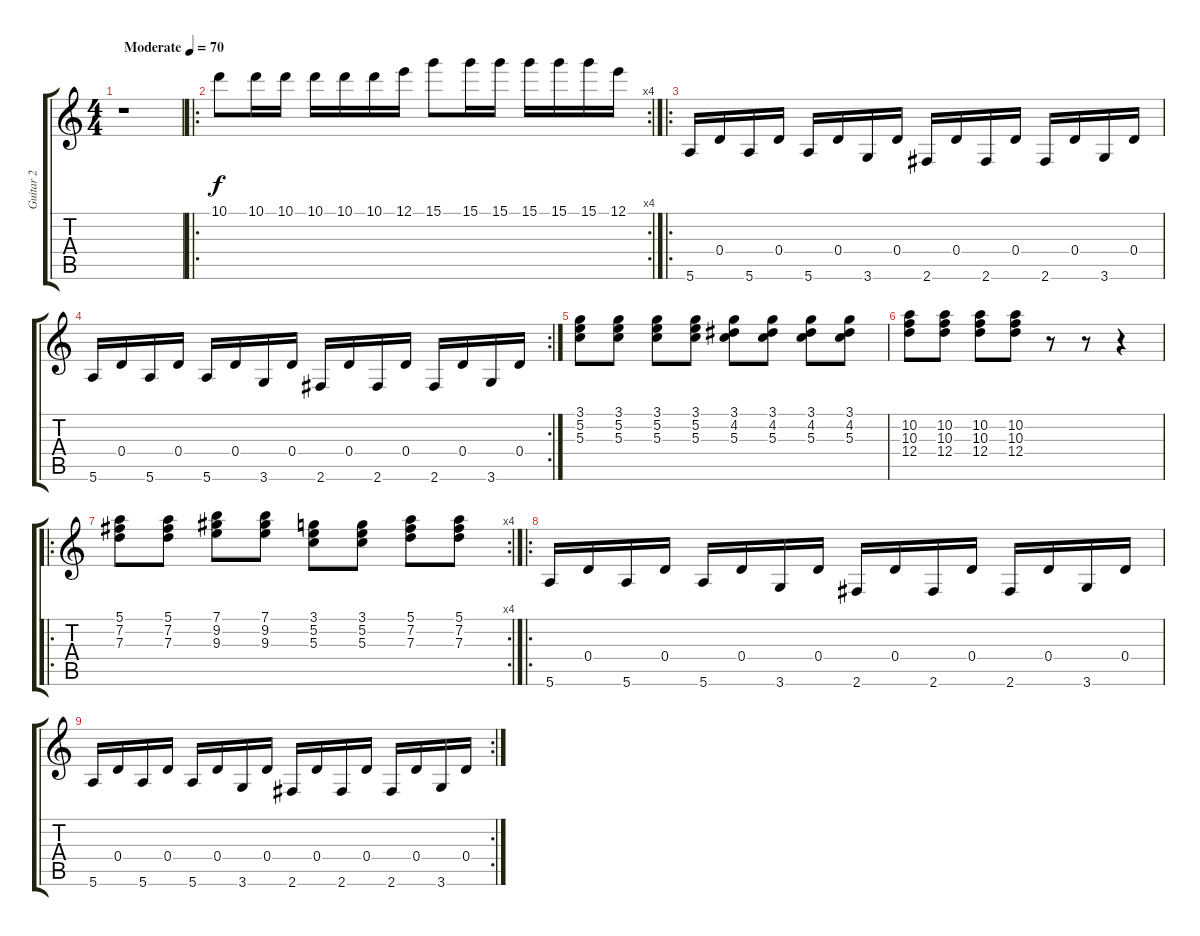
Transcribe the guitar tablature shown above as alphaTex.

\track ("Guitar 2" "Guitar 2") {instrument acousticguitarsteel}
\staff {score tabs}
\tuning (E4 B3 G3 D3 A2 E2) {hide}
\ts (4 4)
\tempo (70 "Moderate")
\clef g2
\ks c
r.1{dy f instrument acousticguitarsteel} |
\ro
\rc 4
10.1.8 10.1.16 10.1.16 10.1.16 10.1.16 10.1.16 12.1.16 15.1.8 15.1.16 15.1.16 15.1.16 15.1.16 15.1.16 12.1.16 |
\ro
5.6.16 0.4.16 5.6.16 0.4.16 5.6.16 0.4.16 3.6.16 0.4.16 2.6.16 0.4.16 2.6.16 0.4.16 2.6.16 0.4.16 3.6.16 0.4.16 |
\rc 2
5.6.16 0.4.16 5.6.16 0.4.16 5.6.16 0.4.16 3.6.16 0.4.16 2.6.16 0.4.16 2.6.16 0.4.16 2.6.16 0.4.16 3.6.16 0.4.16 |
(3.1 5.2 5.3).8 (3.1 5.2 5.3).8 (3.1 5.2 5.3).8 (3.1 5.2 5.3).8 (3.1 4.2 5.3).8 (3.1 4.2 5.3).8 (3.1 4.2 5.3).8 (3.1 4.2 5.3).8 |
(10.2 10.3 12.4).8 (10.2 10.3 12.4).8 (10.2 10.3 12.4).8 (10.2 10.3 12.4).8 r.8 r.8 r.4 |
\ro
\rc 4
(5.1 7.2 7.3).8 (5.1 7.2 7.3).8 (7.1 9.2 9.3).8 (7.1 9.2 9.3).8 (3.1 5.2 5.3).8 (3.1 5.2 5.3).8 (5.1 7.2 7.3).8 (5.1 7.2 7.3).8 |
\ro
5.6.16 0.4.16 5.6.16 0.4.16 5.6.16 0.4.16 3.6.16 0.4.16 2.6.16 0.4.16 2.6.16 0.4.16 2.6.16 0.4.16 3.6.16 0.4.16 |
\rc 2
5.6.16 0.4.16 5.6.16 0.4.16 5.6.16 0.4.16 3.6.16 0.4.16 2.6.16 0.4.16 2.6.16 0.4.16 2.6.16 0.4.16 3.6.16 0.4.16
